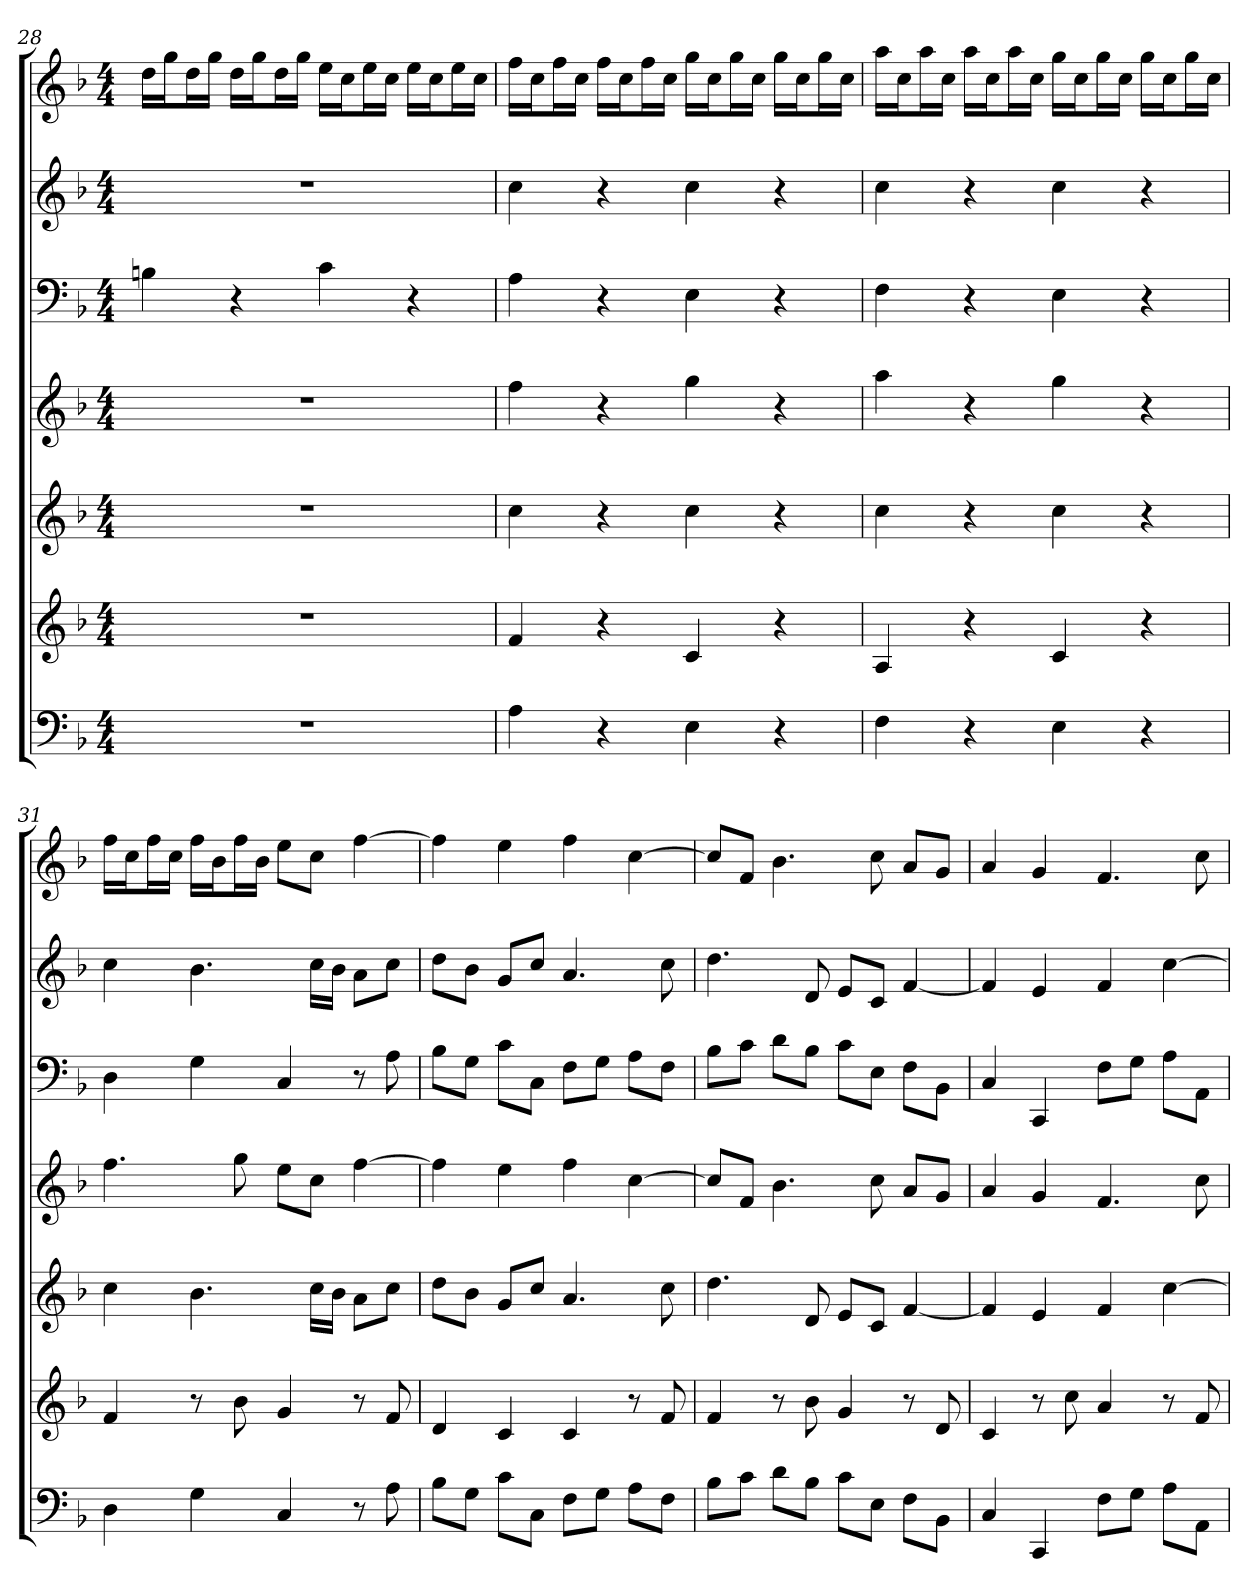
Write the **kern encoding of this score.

**kern	**kern	**kern	**kern	**kern	**kern	**kern
*part7	*part6	*part5	*part4	*part3	*part2	*part1
*staff7	*staff6	*staff5	*staff4	*staff3	*staff2	*staff1
*k[b-]	*k[b-]	*k[b-]	*k[b-]	*k[b-]	*k[b-]	*k[b-]
*F:	*F:	*F:	*F:	*F:	*F:	*F:
*M4/4	*M4/4	*M4/4	*M4/4	*M4/4	*M4/4	*M4/4
=28	=28	=28	=28	=28	=28	=28
1r	1r	1r	1r	4Bn	1r	16ddLL
.	.	.	.	.	.	16ggJ
.	.	.	.	.	.	16ddL
.	.	.	.	.	.	16ggJJ
.	.	.	.	4r	.	16ddLL
.	.	.	.	.	.	16ggJ
.	.	.	.	.	.	16ddL
.	.	.	.	.	.	16ggJJ
.	.	.	.	4c	.	16eeLL
.	.	.	.	.	.	16ccJ
.	.	.	.	.	.	16eeL
.	.	.	.	.	.	16ccJJ
.	.	.	.	4r	.	16eeLL
.	.	.	.	.	.	16ccJ
.	.	.	.	.	.	16eeL
.	.	.	.	.	.	16ccJJ
=29	=29	=29	=29	=29	=29	=29
4A	4f	4cc	4ff	4A	4cc	16ffLL
.	.	.	.	.	.	16ccJ
.	.	.	.	.	.	16ffL
.	.	.	.	.	.	16ccJJ
4r	4r	4r	4r	4r	4r	16ffLL
.	.	.	.	.	.	16ccJ
.	.	.	.	.	.	16ffL
.	.	.	.	.	.	16ccJJ
4E	4c	4cc	4gg	4E	4cc	16ggLL
.	.	.	.	.	.	16ccJ
.	.	.	.	.	.	16ggL
.	.	.	.	.	.	16ccJJ
4r	4r	4r	4r	4r	4r	16ggLL
.	.	.	.	.	.	16ccJ
.	.	.	.	.	.	16ggL
.	.	.	.	.	.	16ccJJ
=30	=30	=30	=30	=30	=30	=30
4F	4A	4cc	4aa	4F	4cc	16aaLL
.	.	.	.	.	.	16ccJ
.	.	.	.	.	.	16aaL
.	.	.	.	.	.	16ccJJ
4r	4r	4r	4r	4r	4r	16aaLL
.	.	.	.	.	.	16ccJ
.	.	.	.	.	.	16aaL
.	.	.	.	.	.	16ccJJ
4E	4c	4cc	4gg	4E	4cc	16ggLL
.	.	.	.	.	.	16ccJ
.	.	.	.	.	.	16ggL
.	.	.	.	.	.	16ccJJ
4r	4r	4r	4r	4r	4r	16ggLL
.	.	.	.	.	.	16ccJ
.	.	.	.	.	.	16ggL
.	.	.	.	.	.	16ccJJ
=31	=31	=31	=31	=31	=31	=31
4D	4f	4cc	4.ff	4D	4cc	16ffLL
.	.	.	.	.	.	16ccJ
.	.	.	.	.	.	16ffL
.	.	.	.	.	.	16ccJJ
4G	8r	4.b-	.	4G	4.b-	16ffLL
.	.	.	.	.	.	16b-J
.	8b-	.	8gg	.	.	16ffL
.	.	.	.	.	.	16b-JJ
4C	4g	.	8eeL	4C	.	8eeL
.	.	16ccLL	8ccJ	.	16ccLL	8ccJ
.	.	16b-JJ	.	.	16b-JJ	.
8r	8r	8aL	[4ff	8r	8aL	[4ff
8A	8f	8ccJ	.	8A	8ccJ	.
=32	=32	=32	=32	=32	=32	=32
8B-L	4d	8ddL	4ff]	8B-L	8ddL	4ff]
8GJ	.	8b-J	.	8GJ	8b-J	.
8cL	4c	8gL	4ee	8cL	8gL	4ee
8CJ	.	8ccJ	.	8CJ	8ccJ	.
8FL	4c	4.a	4ff	8FL	4.a	4ff
8GJ	.	.	.	8GJ	.	.
8AL	8r	.	[4cc	8AL	.	[4cc
8FJ	8f	8cc	.	8FJ	8cc	.
=33	=33	=33	=33	=33	=33	=33
8B-L	4f	4.dd	8ccL]	8B-L	4.dd	8ccL]
8cJ	.	.	8fJ	8cJ	.	8fJ
8dL	8r	.	4.b-	8dL	.	4.b-
8B-J	8b-	8d	.	8B-J	8d	.
8cL	4g	8eL	.	8cL	8eL	.
8EJ	.	8cJ	8cc	8EJ	8cJ	8cc
8FL	8r	[4f	8aL	8FL	[4f	8aL
8BB-J	8d	.	8gJ	8BB-J	.	8gJ
=34	=34	=34	=34	=34	=34	=34
4C	4c	4f]	4a	4C	4f]	4a
4CC	8r	4e	4g	4CC	4e	4g
.	8cc	.	.	.	.	.
8FL	4a	4f	4.f	8FL	4f	4.f
8GJ	.	.	.	8GJ	.	.
8AL	8r	[4cc	.	8AL	[4cc	.
8AAJ	8f	.	8cc	8AAJ	.	8cc
=	=	=	=	=	=	=
*-	*-	*-	*-	*-	*-	*-
